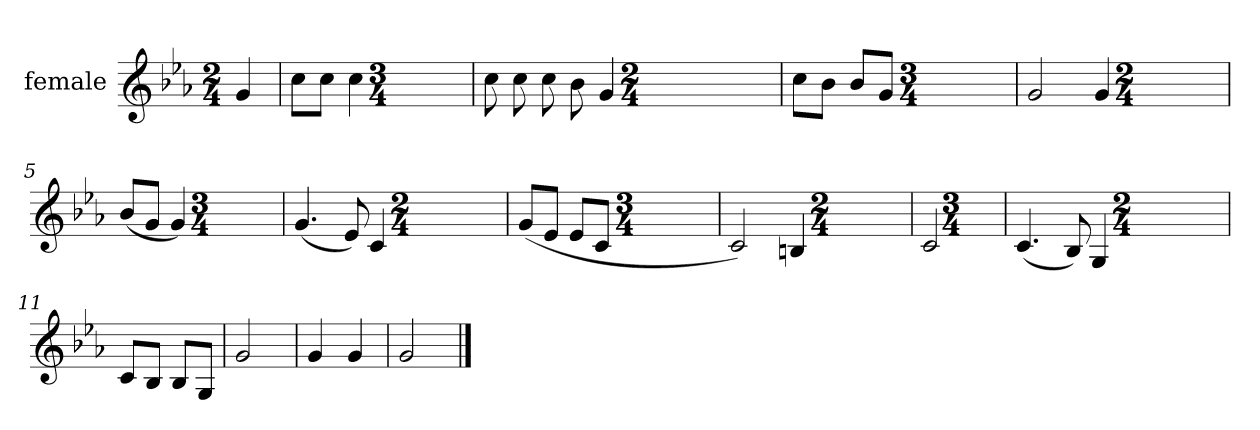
**kern
*part1
*staff1
*I"female
*clefG2
*k[b-e-a-]
*M2/4
*MM152
=
4g
=1
8cc\L
8cc\J
4cc
*M3/4
=2
8cc
8cc
8cc
8b-
4g
*M2/4
=3
8cc\L
8b-\J
8b-/L
8g/J
*M3/4
=4
2g
4g
*M2/4
=5
(8b-/L
8g/J
4g)
*M3/4
=6
(4.g
8e-)
4c
*M2/4
=7
(8g/L
8e-/J
8e-/L
8c/J
*M3/4
=8
2c)
4Bn
*M2/4
=9
2c
*M3/4
=10
(4.c
8B-)
4G
*M2/4
=11
8c/L
8B-/J
8B-/L
8G/J
=12
2g
=13
4g
4g
=14
2g
==
*-
